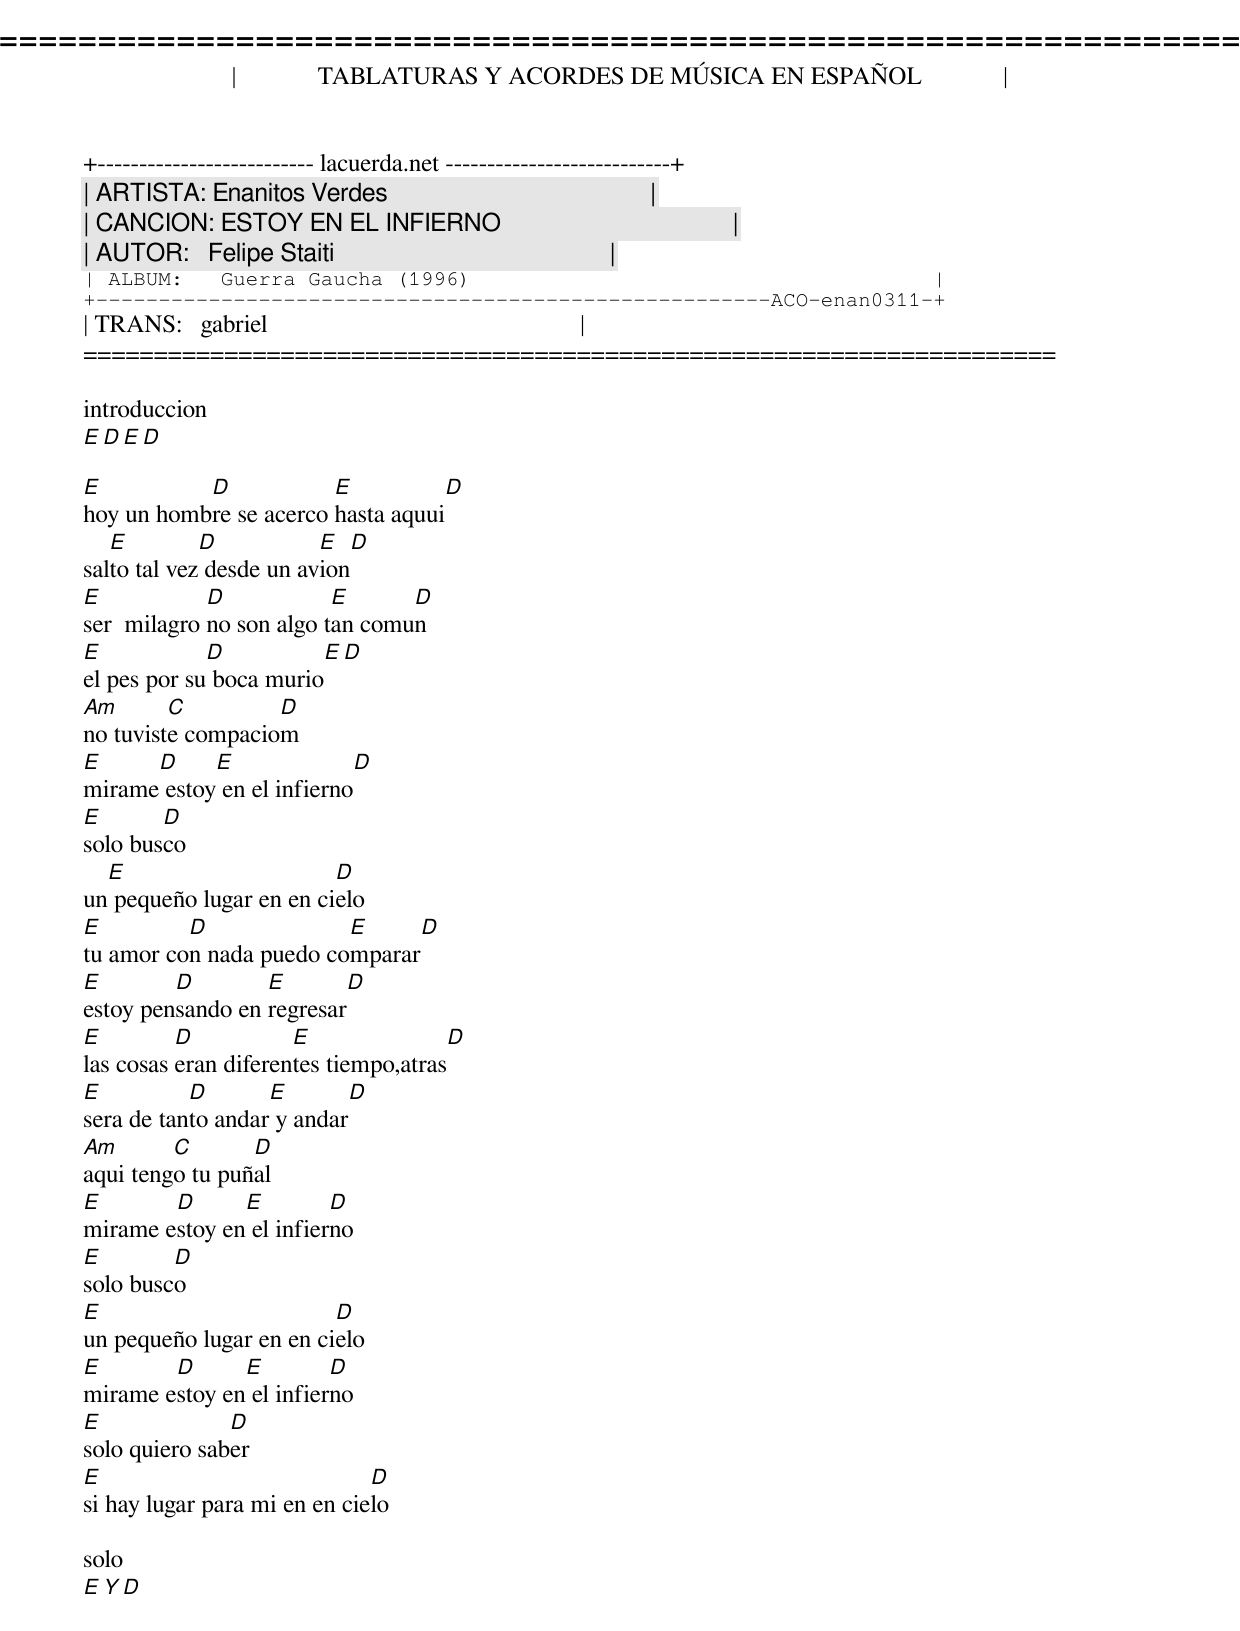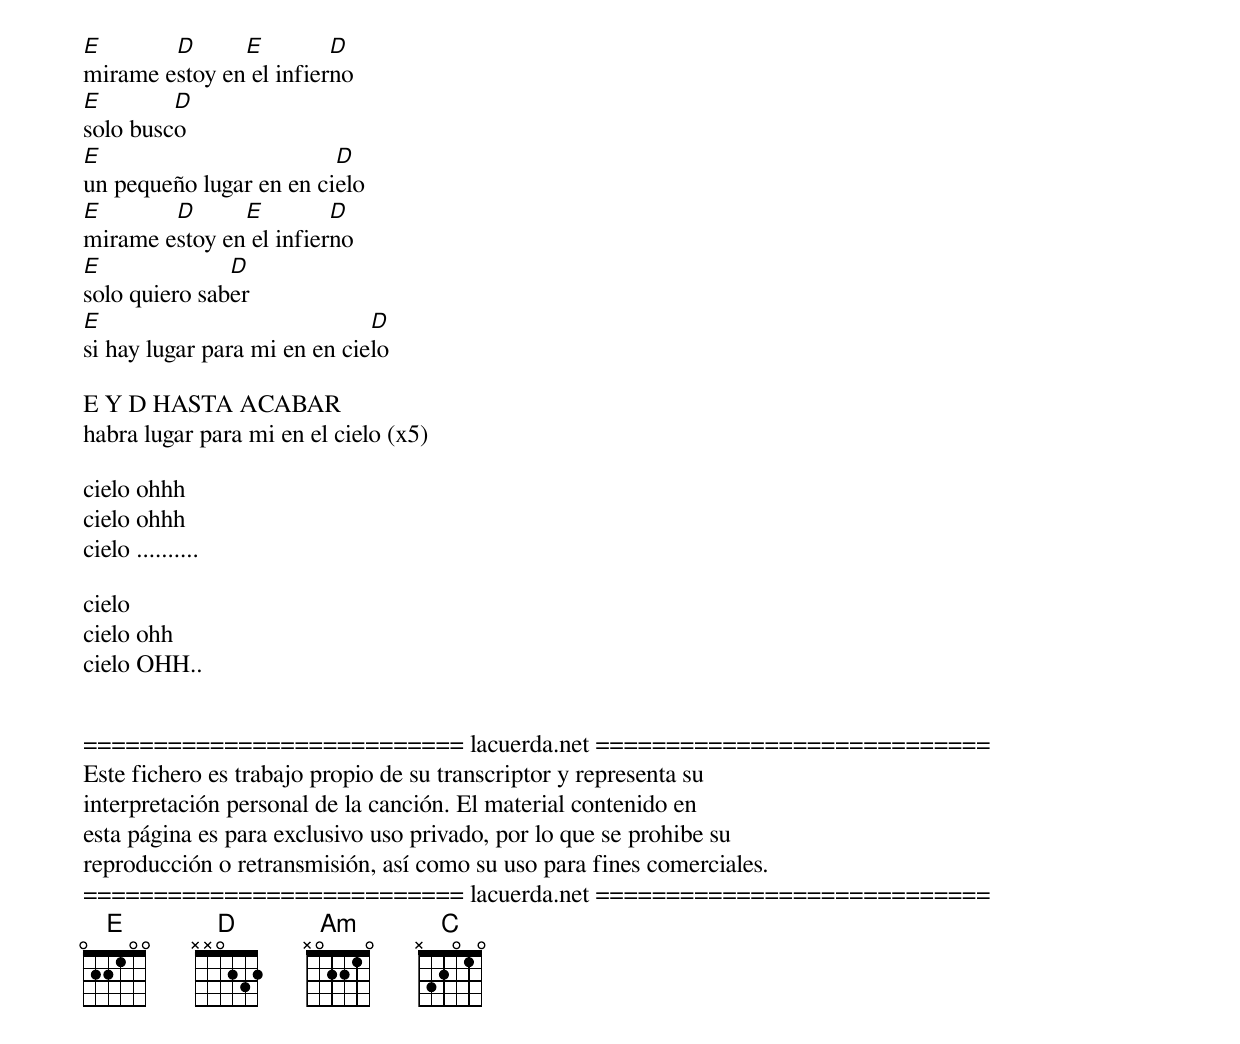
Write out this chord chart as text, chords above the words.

=====================================================================
|             TABLATURAS Y ACORDES DE MÚSICA EN ESPAÑOL             |
+-------------------------- lacuerda.net ---------------------------+
| ARTISTA: Enanitos Verdes                                          |
| CANCION: ESTOY EN EL INFIERNO                                     |
| AUTOR:   Felipe Staiti                                            |
| ALBUM:   Guerra Gaucha (1996)                                     |
+------------------------------------------------------ACO-enan0311-+
| TRANS:   gabriel                                                  |
=====================================================================

introduccion
E  D   E D

E          D            E          D
hoy un hombre se acerco hasta aquui
   E         D           E      D
salto tal vez desde un avion
E            D            E      D
ser  milagro no son algo tan comun
E            D          E      D
el pes por su boca murio
Am       C         D
no tuviste compaciom
E     D     E              D
mirame estoy en el infierno
E       D
solo busco
  E                      D
un pequeño lugar en en cielo
E         D              E        D
tu amor con nada puedo comparar
E        D        E         D
estoy pensando en regresar
E         D           E               D
las cosas eran diferentes tiempo,atras
E          D       E          D
sera de tanto andar y andar
Am       C       D
aqui tengo tu puñal
E       D      E         D
mirame estoy en el infierno
E        D
solo busco
E                        D
un pequeño lugar en en cielo
E       D      E         D
mirame estoy en el infierno
E              D
solo quiero saber
E                             D
si hay lugar para mi en en cielo

solo
E Y D
E       D      E         D
mirame estoy en el infierno
E        D
solo busco
E                        D
un pequeño lugar en en cielo
E       D      E         D
mirame estoy en el infierno
E              D
solo quiero saber
E                             D
si hay lugar para mi en en cielo

E Y D HASTA ACABAR
habra lugar para mi en el cielo (x5)

cielo ohhh
cielo ohhh
cielo ..........

cielo
cielo ohh
cielo OHH..


=========================== lacuerda.net ============================
Este fichero es trabajo propio de su transcriptor y representa su
interpretación personal de la canción. El material contenido en
esta página es para exclusivo uso privado, por lo que se prohibe su
reproducción o retransmisión, así como su uso para fines comerciales.
=========================== lacuerda.net ============================
